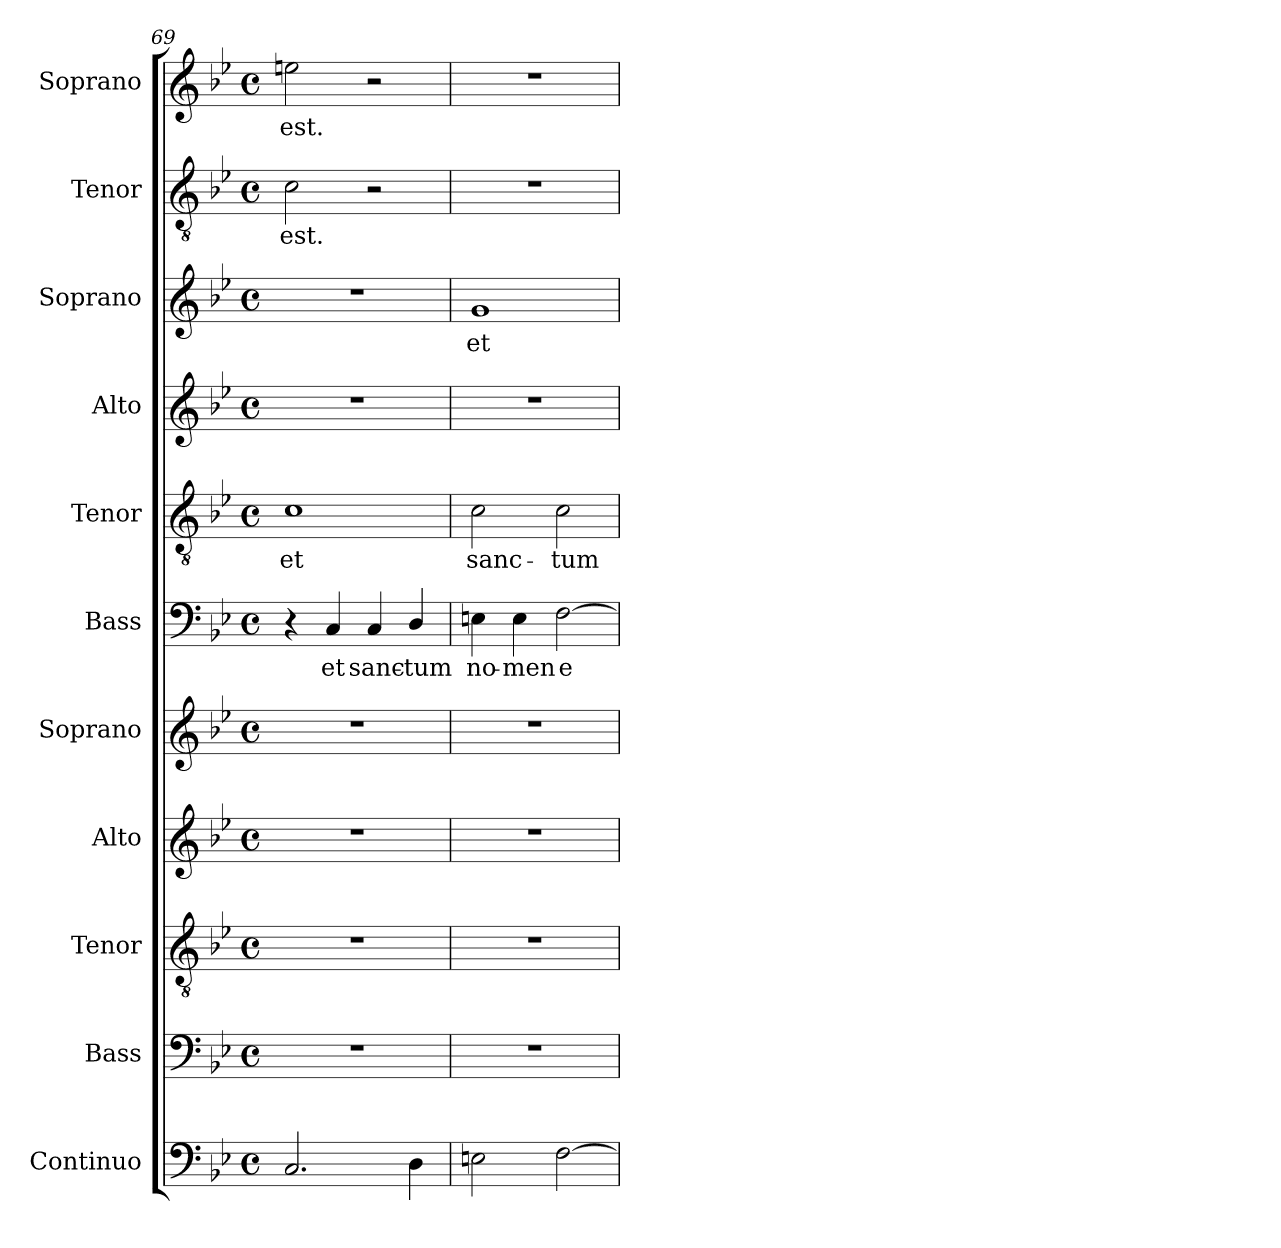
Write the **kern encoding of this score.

**kern	**kern	**kern	**kern	**kern	**kern	**text	**kern	**text	**kern	**kern	**text	**kern	**text	**kern	**text
*part11	*part10	*part9	*part8	*part7	*part6	*part6	*part5	*part5	*part4	*part3	*part3	*part2	*part2	*part1	*part1
*staff11	*staff10	*staff9	*staff8	*staff7	*staff6	*staff6	*staff5	*staff5	*staff4	*staff3	*staff3	*staff2	*staff2	*staff1	*staff1
*I"Continuo	*I"Bass	*I"Tenor	*I"Alto	*I"Soprano	*I"Bass	*	*I"Tenor	*	*I"Alto	*I"Soprano	*	*I"Tenor	*	*I"Soprano	*
*I'Cont.	*I'B.	*I'T.	*I'A.	*I'S.	*I'B.	*	*I'T.	*	*I'A.	*I'S.	*	*I'T.	*	*I'S.	*
*clefF4	*clefF4	*clefGv2	*clefG2	*clefG2	*clefF4	*	*clefGv2	*	*clefG2	*clefG2	*	*clefGv2	*	*clefG2	*
*	*	*ITrd7c12	*	*	*	*	*ITrd7c12	*	*	*	*	*ITrd7c12	*	*	*
*k[b-e-]	*k[b-e-]	*k[b-e-]	*k[b-e-]	*k[b-e-]	*k[b-e-]	*	*k[b-e-]	*	*k[b-e-]	*k[b-e-]	*	*k[b-e-]	*	*k[b-e-]	*
*B-:	*B-:	*B-:	*B-:	*B-:	*B-:	*	*B-:	*	*B-:	*B-:	*	*B-:	*	*B-:	*
*M4/4	*M4/4	*M4/4	*M4/4	*M4/4	*M4/4	*	*M4/4	*	*M4/4	*M4/4	*	*M4/4	*	*M4/4	*
*met(c)	*met(c)	*met(c)	*met(c)	*met(c)	*met(c)	*	*met(c)	*	*met(c)	*met(c)	*	*met(c)	*	*met(c)	*
=69	=69	=69	=69	=69	=69	=69	=69	=69	=69	=69	=69	=69	=69	=69	=69
!	!	!	!	!	!	!	!	!LO:LY:b:color=#000000	!	!	!	!	!	!	!
!	!	!	!	!	!	!	!	!	!	!	!	!	!LO:LY:b:color=#000000	!	!
!	!	!	!	!	!	!	!	!	!	!	!	!	!	!	!LO:LY:b:color=#000000
2.Ci/	1r	1r	1r	1r	4r	.	1Ci	et	1r	1r	.	2Ci\	est.	2eeni\	est.
!	!	!	!	!	!	!LO:LY:b:color=#000000	!	!	!	!	!	!	!	!	!
.	.	.	.	.	4Ci/	et	.	.	.	.	.	.	.	.	.
!	!	!	!	!	!	!LO:LY:b:color=#000000	!	!	!	!	!	!	!	!	!
.	.	.	.	.	4Ci/	sanc-	.	.	.	.	.	2r	.	2r	.
!	!	!	!	!	!	!LO:LY:b:color=#000000	!	!	!	!	!	!	!	!	!
4Di\	.	.	.	.	4Di/	-tum	.	.	.	.	.	.	.	.	.
!!LO:PB:g=z
=70	=70	=70	=70	=70	=70	=70	=70	=70	=70	=70	=70	=70	=70	=70	=70
!	!	!	!	!	!	!LO:LY:b:color=#000000	!	!	!	!	!	!	!	!	!
!	!	!	!	!	!	!	!	!LO:LY:b:color=#000000	!	!	!	!	!	!	!
!	!	!	!	!	!	!	!	!	!	!	!LO:LY:b:color=#000000	!	!	!	!
2Eni\	1r	1r	1r	1r	4Eni\	no-	2Ci\	sanc-	1r	1gi	et	1r	.	1r	.
!	!	!	!	!	!	!LO:LY:b:color=#000000	!	!	!	!	!	!	!	!	!
.	.	.	.	.	4Ei\	-men	.	.	.	.	.	.	.	.	.
!	!	!	!	!	!	!LO:LY:b:color=#000000	!	!	!	!	!	!	!	!	!
!	!	!	!	!	!	!	!	!LO:LY:b:color=#000000	!	!	!	!	!	!	!
[>2Fi\	.	.	.	.	[>2Fi\	e-	2Ci\	-tum	.	.	.	.	.	.	.
=	=	=	=	=	=	=	=	=	=	=	=	=	=	=	=
*-	*-	*-	*-	*-	*-	*-	*-	*-	*-	*-	*-	*-	*-	*-	*-
